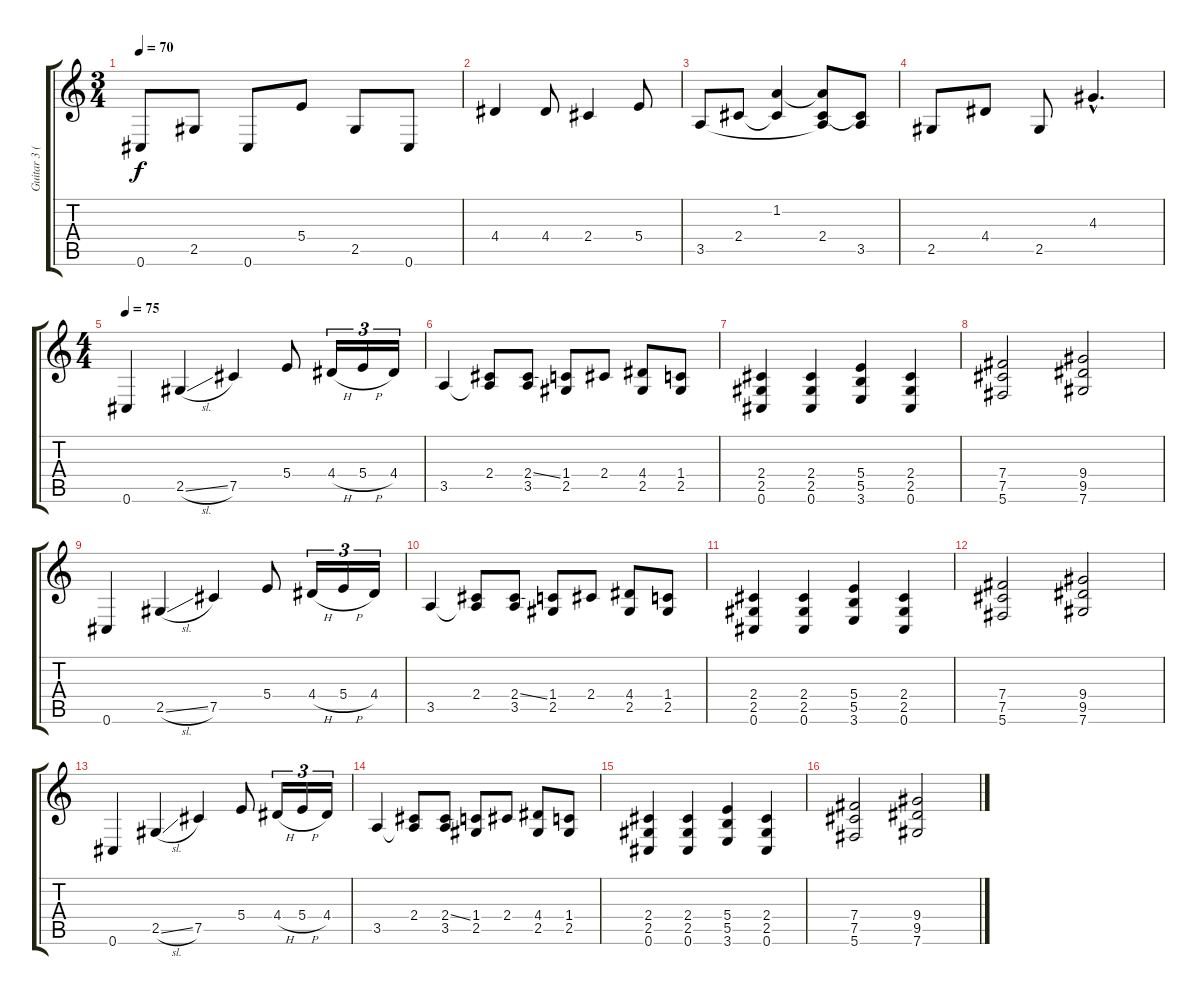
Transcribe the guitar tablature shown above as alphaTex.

\track ("Guitar 3 (Distortion)" "Guitar 3 (") {instrument distortionguitar}
\staff {score tabs}
\tuning (Db4 Ab3 E3 B2 Gb2 Db2) {hide}
\ts (3 4)
\tempo 70
\clef g2
\ks c
0.6.8{dy f} 2.5.8 0.6.8 5.4.8 2.5.8 0.6.8 |
4.4.4 4.4.8 2.4.4 5.4.8 |
3.5.8 2.4.8 (1.2 2.4{t}).4 (1.2{t} 2.4 3.5{t}).8 (2.4{t} 3.5).8 |
2.5.8 4.4.8 2.5.8 4.3{hac}.4{d} |
\ts (4 4)
\tempo 75
0.6.4 2.5{sl}.4 7.5.4 5.4.8 4.4{h}.16{tu (3 2)} 5.4{h}.16{tu (3 2)} 4.4.16{tu (3 2)} |
3.5.4 (2.4 3.5{t}).8 (2.4{ss} 3.5).8 (1.4 2.5).8 2.4.8 (4.4 2.5).8 (1.4 2.5).8 |
(2.4 2.5 0.6).4 (2.4 2.5 0.6).4 (5.4 5.5 3.6).4 (2.4 2.5 0.6).4 |
(7.4 7.5 5.6).2 (9.4 9.5 7.6).2 |
0.6.4 2.5{sl}.4 7.5.4 5.4.8 4.4{h}.16{tu (3 2)} 5.4{h}.16{tu (3 2)} 4.4.16{tu (3 2)} |
3.5.4 (2.4 3.5{t}).8 (2.4{ss} 3.5).8 (1.4 2.5).8 2.4.8 (4.4 2.5).8 (1.4 2.5).8 |
(2.4 2.5 0.6).4 (2.4 2.5 0.6).4 (5.4 5.5 3.6).4 (2.4 2.5 0.6).4 |
(7.4 7.5 5.6).2 (9.4 9.5 7.6).2 |
0.6.4 2.5{sl}.4 7.5.4 5.4.8 4.4{h}.16{tu (3 2)} 5.4{h}.16{tu (3 2)} 4.4.16{tu (3 2)} |
3.5.4 (2.4 3.5{t}).8 (2.4{ss} 3.5).8 (1.4 2.5).8 2.4.8 (4.4 2.5).8 (1.4 2.5).8 |
(2.4 2.5 0.6).4 (2.4 2.5 0.6).4 (5.4 5.5 3.6).4 (2.4 2.5 0.6).4 |
(7.4 7.5 5.6).2 (9.4 9.5 7.6).2
